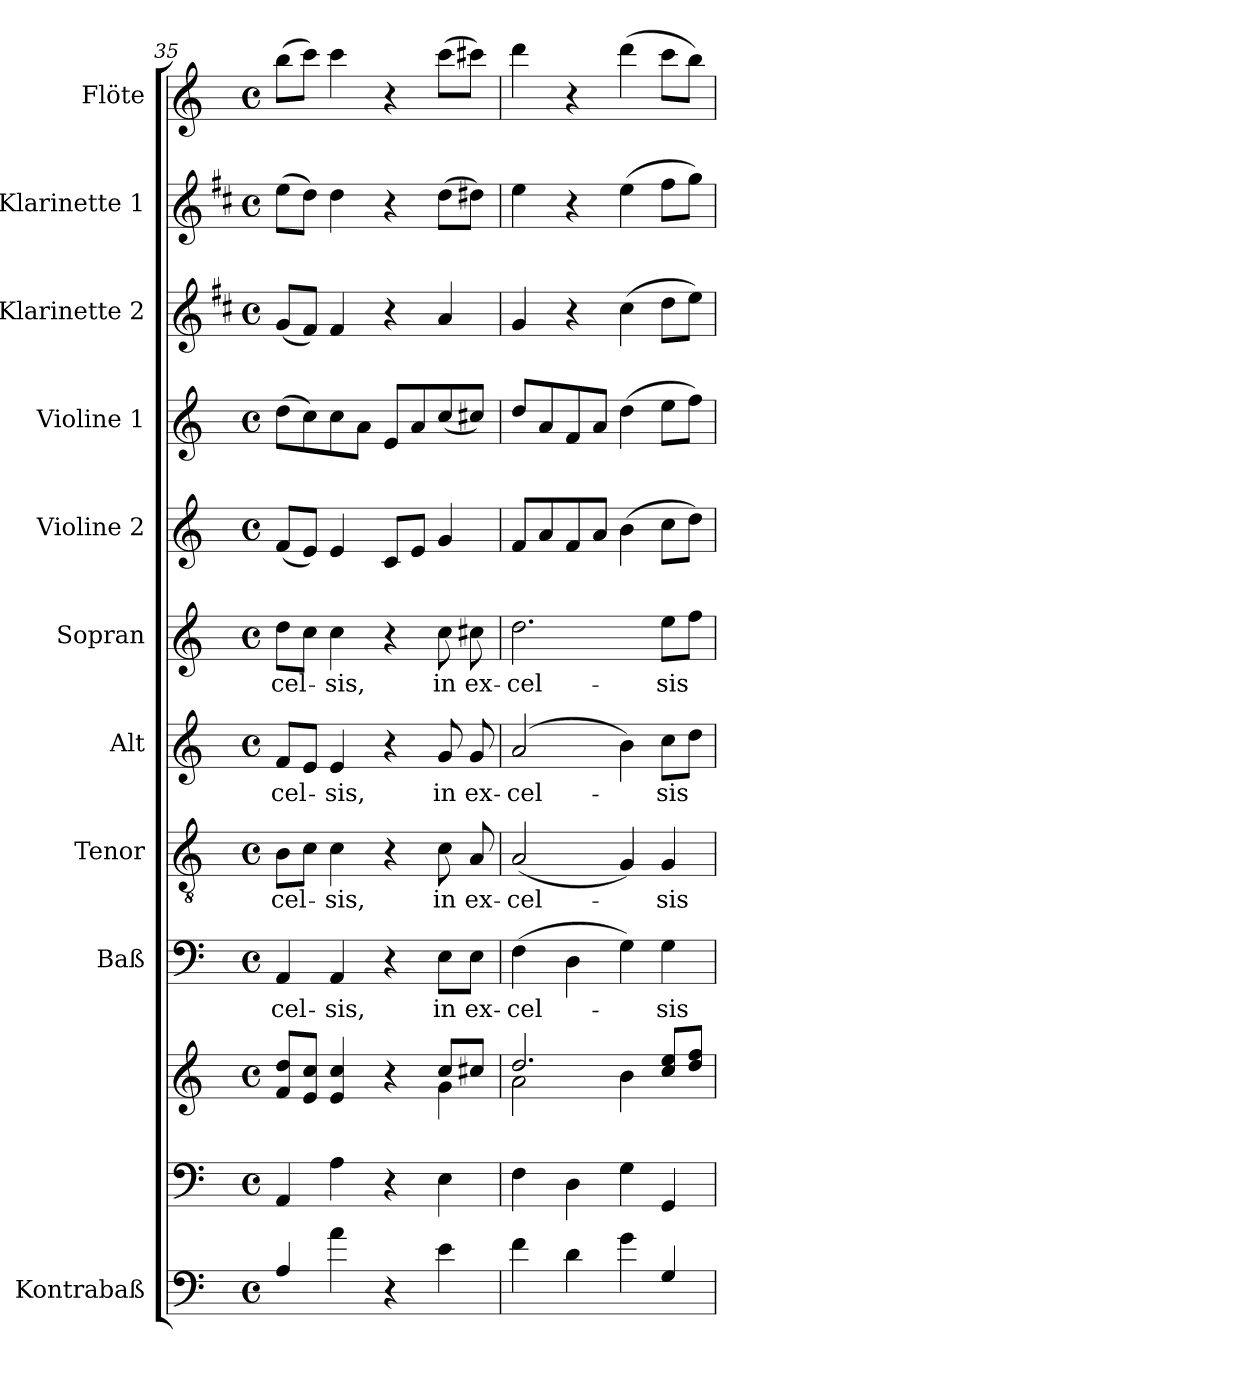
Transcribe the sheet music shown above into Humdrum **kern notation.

**kern	**kern	**kern	**kern	**text	**kern	**text	**kern	**text	**kern	**text	**kern	**kern	**kern	**kern	**kern
*part11	*part10	*part10	*part9	*part9	*part8	*part8	*part7	*part7	*part6	*part6	*part5	*part4	*part3	*part2	*part1
*staff12	*staff11	*staff10	*staff9	*staff9	*staff8	*staff8	*staff7	*staff7	*staff6	*staff6	*staff5	*staff4	*staff3	*staff2	*staff1
*I"Kontrabaß	*	*	*I"Baß	*	*I"Tenor	*	*I"Alt	*	*I"Sopran	*	*I"Violine 2	*I"Violine 1	*I"Klarinette 2	*I"Klarinette 1	*I"Flöte
*	*	*	*	*	*	*	*	*	*	*	*I'Vln	*I'Vln	*	*	*I'Fl
*clefF4	*clefF4	*clefG2	*clefF4	*	*clefGv2	*	*clefG2	*	*clefG2	*	*clefG2	*clefG2	*clefG2	*clefG2	*clefG2
*ITrd7c12	*	*	*	*	*	*	*	*	*	*	*	*	*ITrd1c2	*ITrd1c2	*
*k[]	*k[]	*k[]	*k[]	*	*k[]	*	*k[]	*	*k[]	*	*k[]	*k[]	*k[]	*k[]	*k[]
*C:	*C:	*C:	*C:	*	*C:	*	*C:	*	*C:	*	*C:	*C:	*C:	*C:	*C:
*M4/4	*M4/4	*M4/4	*M4/4	*	*M4/4	*	*M4/4	*	*M4/4	*	*M4/4	*M4/4	*M4/4	*M4/4	*M4/4
*met(c)	*met(c)	*met(c)	*met(c)	*	*met(c)	*	*met(c)	*	*met(c)	*	*met(c)	*met(c)	*met(c)	*met(c)	*met(c)
=35	=35	=35	=35	=35	=35	=35	=35	=35	=35	=35	=35	=35	=35	=35	=35
*	*	*^	*	*	*	*	*	*	*	*	*	*	*	*	*
!	!	!	!	!	!LO:LY:b	!	!LO:LY:b	!	!LO:LY:b	!	!LO:LY:b	!	!	!	!	!
4AA/	4AA/	8f/ 8dd/L	2.ryy	4AA/	-cel-	8B\L	-cel-	8f/L	-cel-	8dd\L	-cel-	(<8f/L	(>8dd\L	(<8f/L	(>8dd\L	(>8bb\L
.	.	8e/ 8cc/J	.	.	.	8c\J	.	8e/J	.	8cc\J	.	8e/J)	8cc\)	8e/J)	8cc\J)	8ccc\J)
!	!	!	!	!	!LO:LY:b	!	!LO:LY:b	!	!LO:LY:b	!	!LO:LY:b	!	!	!	!	!
4A\	4A\	4e/ 4cc/	.	4AA/	-sis,	4c\	-sis,	4e/	-sis,	4cc\	-sis,	4e/	8cc\	4e/	4cc\	4ccc\
.	.	.	.	.	.	.	.	.	.	.	.	.	8a\J	.	.	.
4r	4r	4r	.	4r	.	4r	.	4r	.	4r	.	8c/L	8e/L	4r	4r	4r
.	.	.	.	.	.	.	.	.	.	.	.	8e/J	8a/	.	.	.
!	!	!	!	!	!LO:LY:b	!	!LO:LY:b	!	!LO:LY:b	!	!LO:LY:b	!	!	!	!	!
4E\	4E\	8cc/L	4g\	8E\L	in	8c\	in	8g/	in	8cc\	in	4g/	(<8cc/	4g/	(>8cc\L	(>8ccc\L
!	!	!	!	!	!LO:LY:b	!	!LO:LY:b	!	!LO:LY:b	!	!LO:LY:b	!	!	!	!	!
.	.	8cc#X/J	.	8E\J	ex-	8A/	ex-	8g/	ex-	8cc#X\	ex-	.	8cc#X/J)	.	8cc#X\J)	8ccc#X\J)
=36	=36	=36	=36	=36	=36	=36	=36	=36	=36	=36	=36	=36	=36	=36	=36	=36
!	!	!	!	!	!LO:LY:b	!	!LO:LY:b	!	!LO:LY:b	!	!LO:LY:b	!	!	!	!	!
4F\	4F\	2.dd/	2a\	(>4F\	-cel-	(<2A/	-cel-	(2a/	-cel-	2.dd\	-cel-	8f/L	8dd/L	4f/	4dd\	4ddd\
.	.	.	.	.	.	.	.	.	.	.	.	8a/	8a/	.	.	.
4D\	4D\	.	.	4D\	.	.	.	.	.	.	.	8f/	8f/	4r	4r	4r
.	.	.	.	.	.	.	.	.	.	.	.	8a/J	8a/J	.	.	.
4G\	4G\	.	4b\	4G\)	.	4G/)	.	4b\)	.	.	.	(>4b\	(>4dd\	(>4b\	(>4dd\	(>4ddd\
!	!	!	!	!	!LO:LY:b	!	!LO:LY:b	!	!LO:LY:b	!	!LO:LY:b	!	!	!	!	!
4GG/	4GG/	8cc/ 8ee/L	4ryy	4G\	-sis	4G/	-sis	8cc\L	-sis	8ee\L	-sis	8cc\L	8ee\L	8cc\L	8ee\L	8ccc\L
.	.	8dd/ 8ff/J	.	.	.	.	.	8dd\J	.	8ff\J	.	8dd\J)	8ff\J)	8dd\J)	8ff\J)	8bb\J)
*	*	*v	*v	*	*	*	*	*	*	*	*	*	*	*	*	*
=	=	=	=	=	=	=	=	=	=	=	=	=	=	=	=
*-	*-	*-	*-	*-	*-	*-	*-	*-	*-	*-	*-	*-	*-	*-	*-
